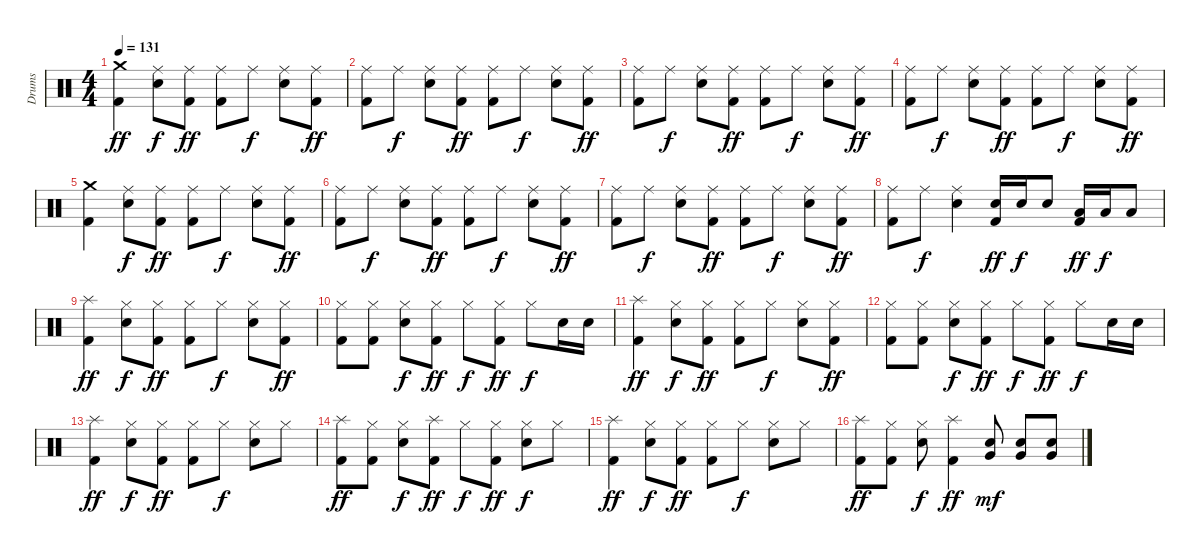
\track ("Drums" "Drums") {instrument percussion}
\staff {score}
\articulation defaults
\ts (4 4)
\tempo 131
\clef neutral
\ks c
("Crash medium (hit)" "Kick (hit) 2").4{dy ff} ("Ride (middle)" "Electric Snare (hit)").8{dy f} ("Ride (middle)" "Kick (hit) 2").8{dy ff} ("Ride (middle)" "Kick (hit) 2").8 "Ride (middle)".8{dy f} ("Ride (middle)" "Electric Snare (hit)").8 ("Ride (middle)" "Kick (hit) 2").8{dy ff} |
("Ride (middle)" "Kick (hit) 2").8 "Ride (middle)".8{dy f} ("Ride (middle)" "Electric Snare (hit)").8 ("Ride (middle)" "Kick (hit) 2").8{dy ff} ("Ride (middle)" "Kick (hit) 2").8 "Ride (middle)".8{dy f} ("Ride (middle)" "Electric Snare (hit)").8 ("Ride (middle)" "Kick (hit) 2").8{dy ff} |
("Ride (middle)" "Kick (hit) 2").8 "Ride (middle)".8{dy f} ("Ride (middle)" "Electric Snare (hit)").8 ("Ride (middle)" "Kick (hit) 2").8{dy ff} ("Ride (middle)" "Kick (hit) 2").8 "Ride (middle)".8{dy f} ("Ride (middle)" "Electric Snare (hit)").8 ("Ride (middle)" "Kick (hit) 2").8{dy ff} |
("Ride (middle)" "Kick (hit) 2").8 "Ride (middle)".8{dy f} ("Ride (middle)" "Electric Snare (hit)").8 ("Ride (middle)" "Kick (hit) 2").8{dy ff} ("Ride (middle)" "Kick (hit) 2").8 "Ride (middle)".8{dy f} ("Ride (middle)" "Electric Snare (hit)").8 ("Ride (middle)" "Kick (hit) 2").8{dy ff} |
("Crash medium (hit)" "Kick (hit) 2").4 ("Ride (middle)" "Electric Snare (hit)").8{dy f} ("Ride (middle)" "Kick (hit) 2").8{dy ff} ("Ride (middle)" "Kick (hit) 2").8 "Ride (middle)".8{dy f} ("Ride (middle)" "Electric Snare (hit)").8 ("Ride (middle)" "Kick (hit) 2").8{dy ff} |
("Ride (middle)" "Kick (hit) 2").8 "Ride (middle)".8{dy f} ("Ride (middle)" "Electric Snare (hit)").8 ("Ride (middle)" "Kick (hit) 2").8{dy ff} ("Ride (middle)" "Kick (hit) 2").8 "Ride (middle)".8{dy f} ("Ride (middle)" "Electric Snare (hit)").8 ("Ride (middle)" "Kick (hit) 2").8{dy ff} |
("Ride (middle)" "Kick (hit) 2").8 "Ride (middle)".8{dy f} ("Ride (middle)" "Electric Snare (hit)").8 ("Ride (middle)" "Kick (hit) 2").8{dy ff} ("Ride (middle)" "Kick (hit) 2").8 "Ride (middle)".8{dy f} ("Ride (middle)" "Electric Snare (hit)").8 ("Ride (middle)" "Kick (hit) 2").8{dy ff} |
("Ride (middle)" "Kick (hit) 2").8 "Ride (middle)".8{dy f} ("Ride (middle)" "Electric Snare (hit)").4 ("Electric Snare (hit)" "Kick (hit) 2").16{dy ff} "Electric Snare (hit)".16{dy f} "Electric Snare (hit)".8 ("Low Tom (hit)" "Kick (hit) 2").16{dy ff} "Low Tom (hit)".16{dy f} "Low Tom (hit)".8 |
("Splash (hit)" "Kick (hit) 2").4{dy ff} ("Hi-Hat (closed)" "Electric Snare (hit)").8{dy f} ("Hi-Hat (closed)" "Kick (hit) 2").8{dy ff} ("Hi-Hat (closed)" "Kick (hit) 2").8 "Hi-Hat (closed)".8{dy f} ("Hi-Hat (closed)" "Electric Snare (hit)").8 ("Hi-Hat (closed)" "Kick (hit) 2").8{dy ff} |
("Hi-Hat (closed)" "Kick (hit) 2").8 ("Hi-Hat (closed)" "Kick (hit) 2").8 ("Hi-Hat (closed)" "Electric Snare (hit)").8{dy f} ("Hi-Hat (closed)" "Kick (hit) 2").8{dy ff} "Hi-Hat (closed)".8{dy f} ("Hi-Hat (closed)" "Kick (hit) 2").8{dy ff} "Hi-Hat (closed)".8{dy f} "Electric Snare (hit)".16 "Electric Snare (hit)".16 |
("Splash (hit)" "Kick (hit) 2").4{dy ff} ("Hi-Hat (closed)" "Electric Snare (hit)").8{dy f} ("Hi-Hat (closed)" "Kick (hit) 2").8{dy ff} ("Hi-Hat (closed)" "Kick (hit) 2").8 "Hi-Hat (closed)".8{dy f} ("Hi-Hat (closed)" "Electric Snare (hit)").8 ("Hi-Hat (closed)" "Kick (hit) 2").8{dy ff} |
("Hi-Hat (closed)" "Kick (hit) 2").8 ("Hi-Hat (closed)" "Kick (hit) 2").8 ("Hi-Hat (closed)" "Electric Snare (hit)").8{dy f} ("Hi-Hat (closed)" "Kick (hit) 2").8{dy ff} "Hi-Hat (closed)".8{dy f} ("Hi-Hat (closed)" "Kick (hit) 2").8{dy ff} "Hi-Hat (closed)".8{dy f} "Electric Snare (hit)".16 "Electric Snare (hit)".16 |
("Splash (hit)" "Kick (hit) 2").4{dy ff} ("Hi-Hat (closed)" "Electric Snare (hit)").8{dy f} ("Hi-Hat (closed)" "Kick (hit) 2").8{dy ff} ("Hi-Hat (closed)" "Kick (hit) 2").8 "Hi-Hat (closed)".8{dy f} ("Hi-Hat (closed)" "Electric Snare (hit)").8 "Hi-Hat (closed)".8 |
("Splash (hit)" "Kick (hit) 2").8{dy ff} ("Hi-Hat (closed)" "Kick (hit) 2").8 ("Hi-Hat (closed)" "Electric Snare (hit)").8{dy f} ("Splash (hit)" "Kick (hit) 2").8{dy ff} "Hi-Hat (closed)".8{dy f} ("Hi-Hat (closed)" "Kick (hit) 2").8{dy ff} ("Hi-Hat (closed)" "Electric Snare (hit)").8{dy f} "Hi-Hat (closed)".8 |
("Splash (hit)" "Kick (hit) 2").4{dy ff} ("Hi-Hat (closed)" "Electric Snare (hit)").8{dy f} ("Hi-Hat (closed)" "Kick (hit) 2").8{dy ff} ("Hi-Hat (closed)" "Kick (hit) 2").8 "Hi-Hat (closed)".8{dy f} ("Hi-Hat (closed)" "Electric Snare (hit)").8 "Hi-Hat (closed)".8 |
("Splash (hit)" "Kick (hit) 2").8{dy ff} ("Hi-Hat (closed)" "Kick (hit) 2").8 ("Hi-Hat (closed)" "Electric Snare (hit)").8{dy f} ("Splash (hit)" "Kick (hit) 2").4{dy ff} ("Electric Snare (hit)" "Very Low Tom (hit)").8{dy mf} ("Electric Snare (hit)" "Very Low Tom (hit)").8 ("Electric Snare (hit)" "Very Low Tom (hit)").8
